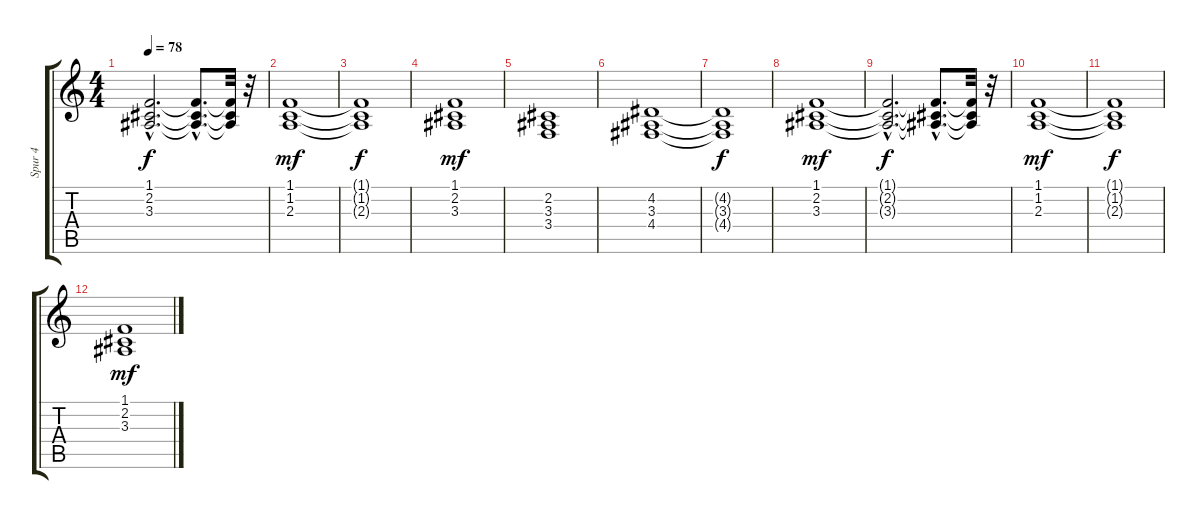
\track ("Spur 4" "Spur 4") {instrument pad2warm}
\staff {score tabs}
\tuning (E4 B3 G3 D3 A2 E2) {hide}
\ts (4 4)
\tempo 78
\clef g2
\ks c
(1.1{hac t} 2.2{hac t} 3.3{hac t}).2{d dy f} (1.1{hac t} 2.2{hac t} 3.3{hac t}).8{d} (1.1{t} 2.2{t} 3.3{t}).32 r.32 |
(1.1 1.2 2.3).1{dy mf} |
(1.1{t} 1.2{t} 2.3{t}).1{dy f} |
(1.1 2.2 3.3).1{dy mf} |
(2.2 3.3 3.4).1 |
(4.2 3.3 4.4).1 |
(4.2{t} 3.3{t} 4.4{t}).1{dy f} |
(1.1 2.2 3.3).1{dy mf} |
(1.1{hac t} 2.2{hac t} 3.3{hac t}).2{d dy f} (1.1{hac t} 2.2{hac t} 3.3{hac t}).8{d} (1.1{t} 2.2{t} 3.3{t}).32 r.32 |
(1.1 1.2 2.3).1{dy mf} |
(1.1{t} 1.2{t} 2.3{t}).1{dy f} |
(1.1 2.2 3.3).1{dy mf}
